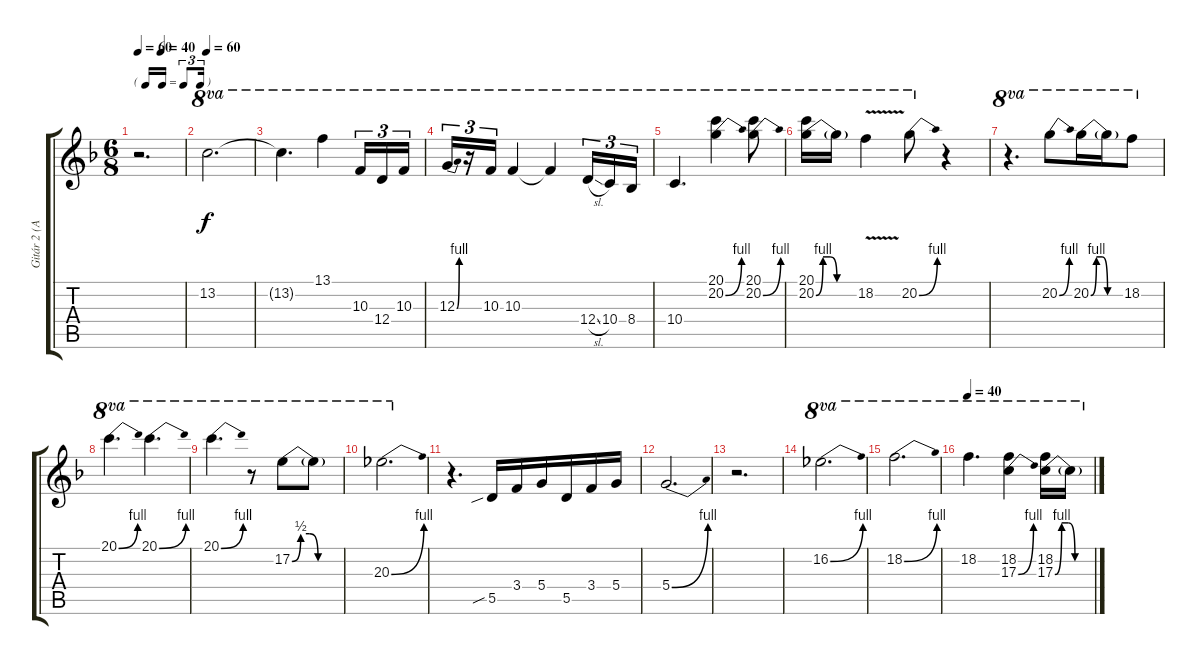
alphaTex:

\track ("Gitár 2 (Adrian Vandenberg)" "Gitár 2 (A") {instrument distortionguitar}
\staff {score tabs}
\tuning (E4 B3 G3 D3 A2 E2) {hide}
\ts (6 8)
\tf triplet16th
\tempo 60
\tempo (40 0.5)
\clef g2
\ks f
r.2{d dy f} |
\tempo 60
13.2.2{d ot 8va} |
13.2{t}.4{d ot 8va} 13.1.4{ot 8va} 10.3.16{tu (3 2) ot 8va} 12.4.16{tu (3 2) ot 8va} 10.3.16{tu (3 2) ot 8va} |
12.3{be (bend 0 0 60 4)}.16{tu (3 2) ot 8va} r.16{tu (3 2) ot 8va} 10.3.16{tu (3 2) ot 8va} 10.3.4{ot 8va} 10.3{t}.4{ot 8va} 12.4{sl}.16{tu (3 2) ot 8va} 10.4.16{tu (3 2) ot 8va} 8.4.16{tu (3 2) ot 8va} |
10.4.4{d ot 8va} (20.1 20.2{be (bend 0 0 60 4)}).4{ot 8va} (20.1 20.2{be (bend 0 0 60 4)}).8{ot 8va} |
(20.1 20.2{be (custom 0 0 10 4 20 4 30 0 60 0)}).16{ot 8va} 20.2{t}.16{ot 8va} 18.2{v}.4{ot 8va} 20.2{be (bend 0 0 60 4)}.8{ot 8va} r.4 |
r.4{d ot 8va} 20.2{be (bend 0 0 60 4)}.8{ot 8va} 20.2{be (custom 0 0 10 4 20 4 30 0 60 0)}.16{ot 8va} 20.2{t}.16{ot 8va} 18.2.8{ot 8va} |
20.1{be (bend 0 0 60 4)}.4{d ot 8va} 20.1{be (bend 0 0 60 4)}.4{d ot 8va} |
20.1{be (bend 0 0 60 4)}.4{d ot 8va} r.8{ot 8va} 17.2{be (custom 0 0 10 2 20 2 30 0 60 0)}.8{ot 8va} 17.2{t}.8{ot 8va} |
20.3{be (bend 0 0 60 4)}.2{d ot 8va} |
r.4{d} 5.5{sib}.16 3.4.16 5.4.16 5.5.16 3.4.16 5.4.16 |
5.4{be (bend 0 0 60 4)}.2{d} |
r.2{d} |
16.2{be (bend 0 0 60 4)}.2{d ot 8va} |
18.2{be (bend 0 0 60 4)}.2{d ot 8va} |
\tempo 40
18.2.4{d ot 8va} (18.2 17.3{be (bend 0 0 60 4)}).4{ot 8va} (18.2 17.3{be (custom 0 0 10 4 20 4 30 0 60 0)}).16{ot 8va} 17.3{t}.16{ot 8va}
